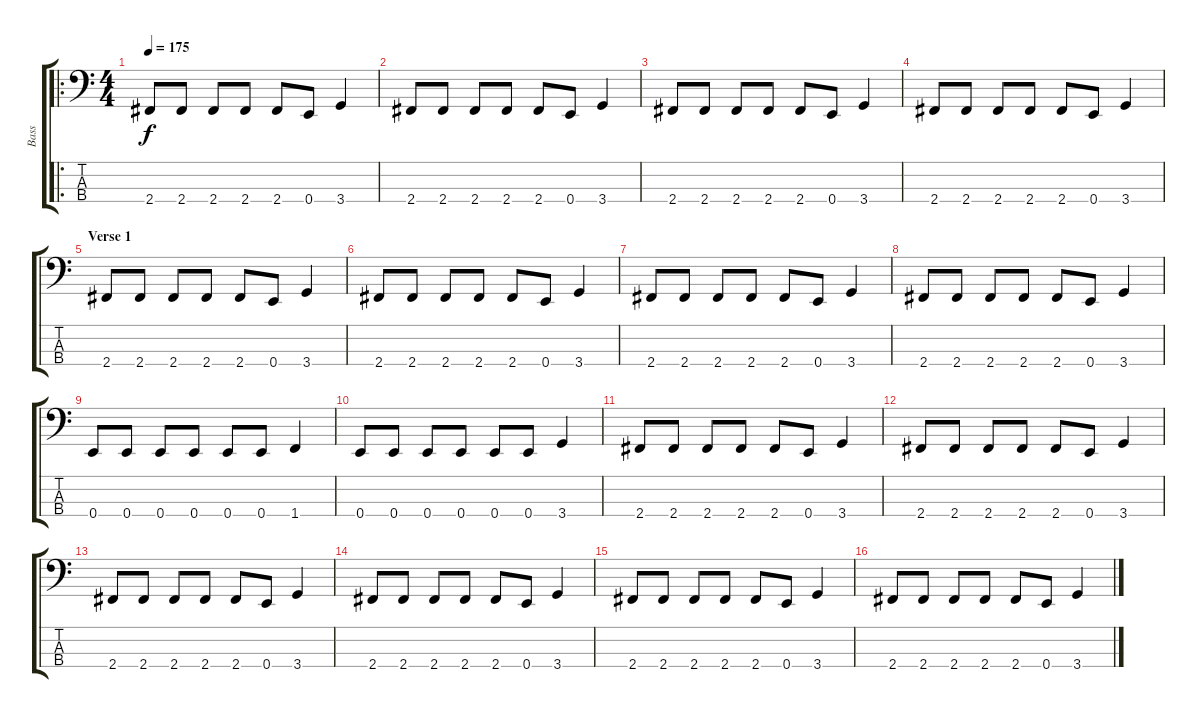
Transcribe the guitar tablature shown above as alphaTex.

\track ("Bass" "Bass") {instrument electricbassfinger}
\staff {score tabs}
\tuning (G2 D2 A1 E1) {hide}
\ro
\ts (4 4)
\tempo 175
\clef f4
\ks c
2.4.8{dy f instrument electricbassfinger} 2.4.8 2.4.8 2.4.8 2.4.8 0.4.8 3.4.4 |
2.4.8 2.4.8 2.4.8 2.4.8 2.4.8 0.4.8 3.4.4 |
2.4.8 2.4.8 2.4.8 2.4.8 2.4.8 0.4.8 3.4.4 |
2.4.8 2.4.8 2.4.8 2.4.8 2.4.8 0.4.8 3.4.4 |
\section ("" "Verse 1")
2.4.8 2.4.8 2.4.8 2.4.8 2.4.8 0.4.8 3.4.4 |
2.4.8 2.4.8 2.4.8 2.4.8 2.4.8 0.4.8 3.4.4 |
2.4.8 2.4.8 2.4.8 2.4.8 2.4.8 0.4.8 3.4.4 |
2.4.8 2.4.8 2.4.8 2.4.8 2.4.8 0.4.8 3.4.4 |
0.4.8 0.4.8 0.4.8 0.4.8 0.4.8 0.4.8 1.4.4 |
0.4.8 0.4.8 0.4.8 0.4.8 0.4.8 0.4.8 3.4.4 |
2.4.8 2.4.8 2.4.8 2.4.8 2.4.8 0.4.8 3.4.4 |
2.4.8 2.4.8 2.4.8 2.4.8 2.4.8 0.4.8 3.4.4 |
2.4.8 2.4.8 2.4.8 2.4.8 2.4.8 0.4.8 3.4.4 |
2.4.8 2.4.8 2.4.8 2.4.8 2.4.8 0.4.8 3.4.4 |
2.4.8 2.4.8 2.4.8 2.4.8 2.4.8 0.4.8 3.4.4 |
2.4.8 2.4.8 2.4.8 2.4.8 2.4.8 0.4.8 3.4.4
